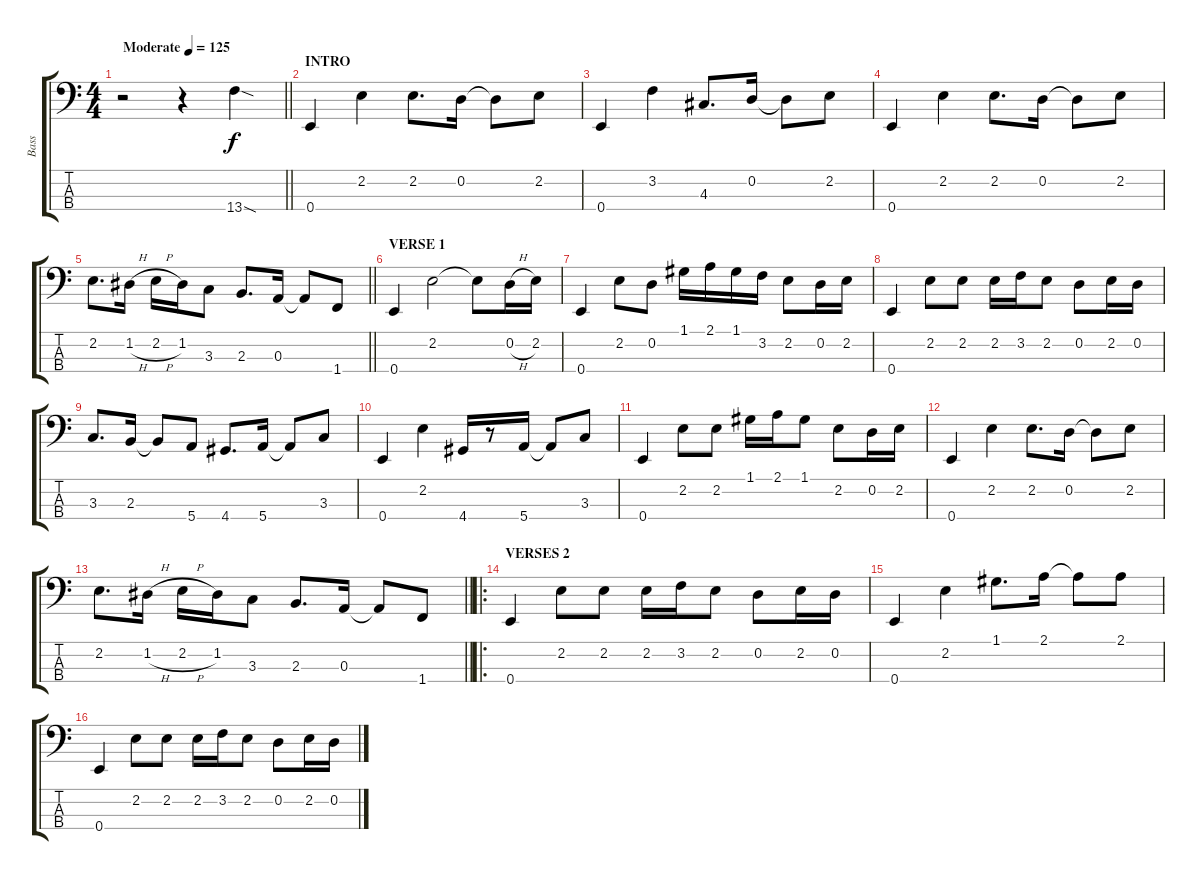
\track ("Bass" "Bass") {instrument electricbasspick}
\staff {score tabs}
\tuning (G2 D2 A1 E1) {hide}
\ts (4 4)
\tempo (125 "Moderate")
\clef f4
\barLineRight lightlight
\ks aminor
r.2{dy f instrument electricbasspick} r.4 13.4{sod}.4 |
\section ("" "INTRO")
0.4.4 2.2.4 2.2.8{d} 0.2.16 0.2{t}.8 2.2.8 |
0.4.4 3.2.4 4.3.8{d} 0.2.16 0.2{t}.8 2.2.8 |
0.4.4 2.2.4 2.2.8{d} 0.2.16 0.2{t}.8 2.2.8 |
\barLineRight lightlight
2.2.8{d} 1.2{h}.16 2.2{h}.16 1.2.16 3.3.8 2.3.8{d} 0.3.16 0.3{t}.8 1.4.8 |
\section ("" "VERSE 1")
0.4.4 2.2.2 2.2{t}.8 0.2{h}.16 2.2.16 |
0.4.4 2.2.8 0.2.8 1.1.16 2.1.16 1.1.16 3.2.16 2.2.8 0.2.16 2.2.16 |
0.4.4 2.2.8 2.2.8 2.2.16 3.2.16 2.2.8 0.2.8 2.2.16 0.2.16 |
3.3.8{d} 2.3.16 2.3{t}.8 5.4.8 4.4.8{d} 5.4.16 5.4{t}.8 3.3.8 |
0.4.4 2.2.4 4.4.16 r.8 5.4.16 5.4{t}.8 3.3.8 |
0.4.4 2.2.8 2.2.8 1.1.16 2.1.16 1.1.8 2.2.8 0.2.16 2.2.16 |
0.4.4 2.2.4 2.2.8{d} 0.2.16 0.2{t}.8 2.2.8 |
\barLineRight lightlight
2.2.8{d} 1.2{h}.16 2.2{h}.16 1.2.16 3.3.8 2.3.8{d} 0.3.16 0.3{t}.8 1.4.8 |
\ro
\section ("" "VERSES 2")
0.4.4 2.2.8 2.2.8 2.2.16 3.2.16 2.2.8 0.2.8 2.2.16 0.2.16 |
0.4.4 2.2.4 1.1.8{d} 2.1.16 2.1{t}.8 2.1.8 |
0.4.4 2.2.8 2.2.8 2.2.16 3.2.16 2.2.8 0.2.8 2.2.16 0.2.16
